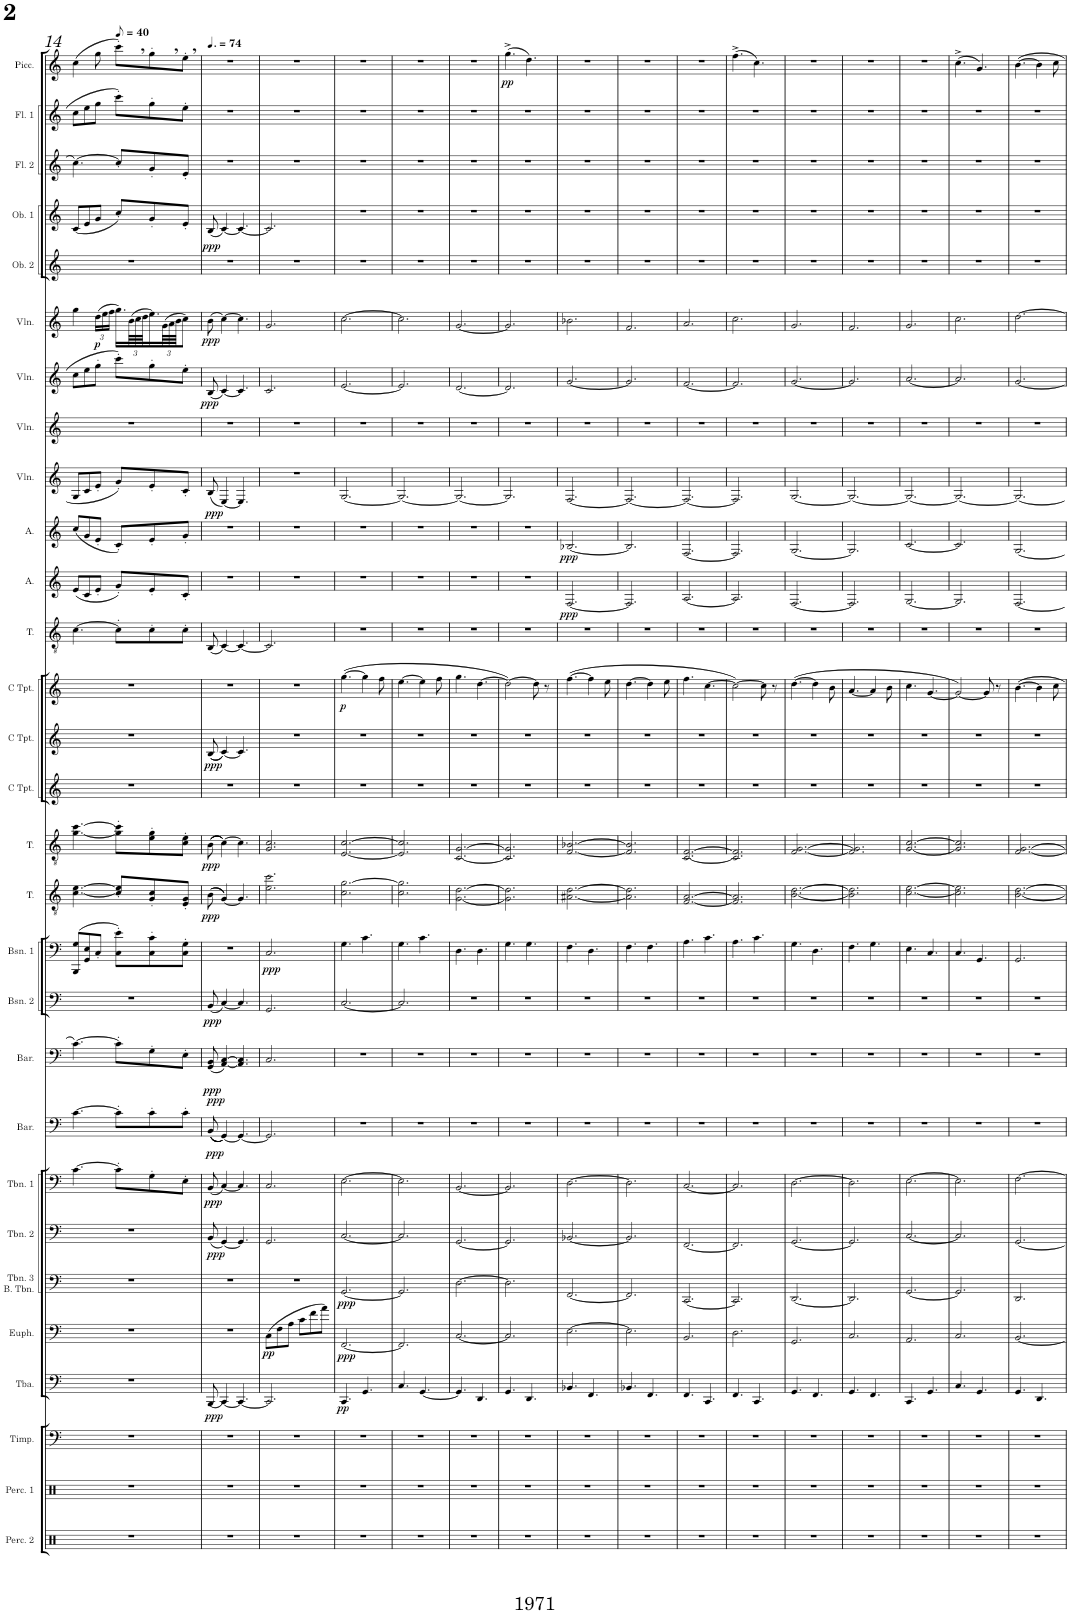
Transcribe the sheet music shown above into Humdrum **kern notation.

**kern	**kern	**kern	**kern	**dynam	**kern	**dynam	**kern	**dynam	**kern	**dynam	**kern	**dynam	**kern	**dynam	**kern	**dynam	**kern	**dynam	**kern	**dynam	**kern	**dynam	**kern	**dynam	**kern	**kern	**dynam	**kern	**dynam	**kern	**kern	**dynam	**kern	**dynam	**kern	**dynam	**kern	**kern	**dynam	**kern	**dynam	**kern	**kern	**dynam	**kern	**kern	**kern	**dynam
*part29	*part28	*part27	*part26	*part26	*part25	*part25	*part24	*part24	*part23	*part23	*part22	*part22	*part21	*part21	*part20	*part20	*part19	*part19	*part18	*part18	*part17	*part17	*part16	*part16	*part15	*part14	*part14	*part13	*part13	*part12	*part11	*part11	*part10	*part10	*part9	*part9	*part8	*part7	*part7	*part6	*part6	*part5	*part4	*part4	*part3	*part2	*part1	*part1
*staff29	*staff28	*staff27	*staff26	*staff26	*staff25	*staff25	*staff24	*staff24	*staff23	*staff23	*staff22	*staff22	*staff21	*staff21	*staff20	*staff20	*staff19	*staff19	*staff18	*staff18	*staff17	*staff17	*staff16	*staff16	*staff15	*staff14	*staff14	*staff13	*staff13	*staff12	*staff11	*staff11	*staff10	*staff10	*staff9	*staff9	*staff8	*staff7	*staff7	*staff6	*staff6	*staff5	*staff4	*staff4	*staff3	*staff2	*staff1	*staff1
*I"Percussion 2	*I"Percussion 1	*I"Timpani	*I"Tuba	*	*I"Euphonium	*	*I"Trombone 3 &amp; Bass Trombone	*	*I"Trombone 2	*	*I"Trombone 1	*	*I"Baritone	*	*I"Baritone	*	*I"Bassoon 2	*	*I"Bassoon 1	*	*I"Tenor	*	*I"Tenor	*	*I"C Trumpet	*I"C Trumpet	*	*I"C Trumpet	*	*I"Tenor	*I"Alto	*	*I"Alto	*	*I"Violin	*	*I"Violin	*I"Violin	*	*I"Violin	*	*I"Oboe 2	*I"Oboe 1	*	*I"Flute 2	*I"Flute 1	*I"Piccolo	*
*I'Perc. 2	*I'Perc. 1	*I'Timp.	*I'Tba.	*	*I'Euph.	*	*I'Tbn. 3 B. Tbn.	*	*I'Tbn. 2	*	*I'Tbn. 1	*	*I'Bar.	*	*I'Bar.	*	*I'Bsn. 2	*	*I'Bsn. 1	*	*I'T.	*	*I'T.	*	*I'C Tpt.	*I'C Tpt.	*	*I'C Tpt.	*	*I'T.	*I'A.	*	*I'A.	*	*I'Vln.	*	*I'Vln.	*I'Vln.	*	*I'Vln.	*	*I'Ob. 2	*I'Ob. 1	*	*I'Fl. 2	*I'Fl. 1	*I'Picc.	*
!!LO:PB:g=z
*clefX	*clefX	*clefF4	*clefF4	*	*clefF4	*	*clefF4	*	*clefF4	*	*clefF4	*	*clefF4	*	*clefF4	*	*clefF4	*	*clefF4	*	*clefGv2	*	*clefGv2	*	*clefG2	*clefG2	*	*clefG2	*	*clefGv2	*clefG2	*	*clefG2	*	*clefG2	*	*clefG2	*clefG2	*	*clefG2	*	*clefG2	*clefG2	*	*clefG2	*clefG2	*clefG2	*
*	*	*	*	*	*	*	*	*	*	*	*	*	*	*	*	*	*	*	*	*	*	*	*	*	*	*	*	*	*	*	*	*	*	*	*	*	*	*	*	*	*	*	*	*	*	*	*Trd-7c-12	*
*k[]	*k[]	*k[]	*k[]	*	*k[]	*	*k[]	*	*k[]	*	*k[]	*	*k[]	*	*k[]	*	*k[]	*	*k[]	*	*k[]	*	*k[]	*	*k[]	*k[]	*	*k[]	*	*k[]	*k[]	*	*k[]	*	*k[]	*	*k[]	*k[]	*	*k[]	*	*k[]	*k[]	*	*k[]	*k[]	*k[]	*
*M6/8	*M6/8	*M6/8	*M6/8	*	*M6/8	*	*M6/8	*	*M6/8	*	*M6/8	*	*M6/8	*	*M6/8	*	*M6/8	*	*M6/8	*	*M6/8	*	*M6/8	*	*M6/8	*M6/8	*	*M6/8	*	*M6/8	*M6/8	*	*M6/8	*	*M6/8	*	*M6/8	*M6/8	*	*M6/8	*	*M6/8	*M6/8	*	*M6/8	*M6/8	*M6/8	*
=14	=14	=14	=14	=14	=14	=14	=14	=14	=14	=14	=14	=14	=14	=14	=14	=14	=14	=14	=14	=14	=14	=14	=14	=14	=14	=14	=14	=14	=14	=14	=14	=14	=14	=14	=14	=14	=14	=14	=14	=14	=14	=14	=14	=14	=14	=14	=14	=14
2.r	2.r	2.r	2.r	.	2.r	.	2.r	.	2.r	.	[4.c\	.	[4.c\	.	[4.c\	.	2.r	.	(8BBB/ 8G/L	.	[4.c\ [4.e\	.	[4.g\ [4.cc\	.	2.r	2.r	.	2.r	.	[4.c\	(8e/L	.	(8cc/L	.	8G/L	.	2.r	8cc\L	.	4gg\	.	2.r	(8c/L	.	[4.cc\	8cc\L	(4cc\	.
.	.	.	.	.	.	.	.	.	.	.	.	.	.	.	.	.	.	.	8GG/ 8E/	.	.	.	.	.	.	.	.	.	.	.	8c/	.	8g/	.	8c/	.	.	8ee\	.	.	.	.	8e/	.	.	8ee\	.	.
*	*	*	*	*	*	*	*	*	*	*	*	*	*	*	*	*	*	*	*	*	*	*	*	*	*	*	*	*	*	*	*	*	*	*	*	*	*	*	*	*Xbrackettup	*	*	*	*	*	*	*	*
!	!	!	!	!	!	!	!	!	!	!	!	!	!	!	!	!	!	!	!	!	!	!	!	!	!	!	!	!	!	!	!	!	!	!	!	!	!	!	!	!	!LO:DY:b	!	!	!	!	!	!	!
.	.	.	.	.	.	.	.	.	.	.	.	.	.	.	.	.	.	.	8C'/J	.	.	.	.	.	.	.	.	.	.	.	8e'/J	.	8e'/J	.	8e'/J	.	.	8gg'\J	.	(24dd\LL	p	.	8g/J	.	.	8gg\J	8gg\	.
.	.	.	.	.	.	.	.	.	.	.	.	.	.	.	.	.	.	.	.	.	.	.	.	.	.	.	.	.	.	.	.	.	.	.	.	.	.	.	.	24ee\	.	.	.	.	.	.	.	.
.	.	.	.	.	.	.	.	.	.	.	.	.	.	.	.	.	.	.	.	.	.	.	.	.	.	.	.	.	.	.	.	.	.	.	.	.	.	.	.	24ff\JJ	.	.	.	.	.	.	.	.
*	*	*	*	*	*	*	*	*	*	*	*	*	*	*	*	*	*	*	*	*	*	*	*	*	*	*	*	*	*	*	*	*	*	*	*	*	*	*	*	*	*	*	*	*	*	*	*MM20	*
.	.	.	.	.	.	.	.	.	.	.	8c'\L]	.	8c'\L]	.	8c'\L]	.	.	.	8C\' 8e\'L)	.	8c/]' 8e/]'L	.	8g\]' 8cc\]'L	.	.	.	.	.	.	8c'\L]	8g'/L)	.	8c'/L)	.	8g'/L	.	.	8ccc'\L	.	16.gg\LL)	.	.	8cc'/L)	.	8cc'/L]	8ccc'\L	8ccc',\L)	.
.	.	.	.	.	.	.	.	.	.	.	.	.	.	.	.	.	.	.	.	.	.	.	.	.	.	.	.	.	.	.	.	.	.	.	.	.	.	.	.	(96b\LL	.	.	.	.	.	.	.	.
.	.	.	.	.	.	.	.	.	.	.	.	.	.	.	.	.	.	.	.	.	.	.	.	.	.	.	.	.	.	.	.	.	.	.	.	.	.	.	.	96cc\	.	.	.	.	.	.	.	.
.	.	.	.	.	.	.	.	.	.	.	.	.	.	.	.	.	.	.	.	.	.	.	.	.	.	.	.	.	.	.	.	.	.	.	.	.	.	.	.	96dd\JJ	.	.	.	.	.	.	.	.
.	.	.	.	.	.	.	.	.	.	.	8G'\	.	8c'\	.	8G'\	.	.	.	8C\' 8c\'	.	8G/' 8c/'	.	8e\' 8g\'	.	.	.	.	.	.	8c'\	8e'/	.	8e'/	.	8e'/	.	.	8gg'\	.	16.ee\)	.	.	8g'/	.	8g'/	8gg'\	8gg',\	.
.	.	.	.	.	.	.	.	.	.	.	.	.	.	.	.	.	.	.	.	.	.	.	.	.	.	.	.	.	.	.	.	.	.	.	.	.	.	.	.	(96g\LL	.	.	.	.	.	.	.	.
.	.	.	.	.	.	.	.	.	.	.	.	.	.	.	.	.	.	.	.	.	.	.	.	.	.	.	.	.	.	.	.	.	.	.	.	.	.	.	.	96a\	.	.	.	.	.	.	.	.
.	.	.	.	.	.	.	.	.	.	.	.	.	.	.	.	.	.	.	.	.	.	.	.	.	.	.	.	.	.	.	.	.	.	.	.	.	.	.	.	96b\JJJ	.	.	.	.	.	.	.	.
.	.	.	.	.	.	.	.	.	.	.	8E'\J	.	8c'\J	.	8E'\J	.	.	.	8C\' 8G\'J	.	8E/' 8G/'J	.	8c\' 8e\'J	.	.	.	.	.	.	8c'\J	8c'/J	.	8g'/J	.	8c'/J	.	.	8ee'\J	.	8cc\J)	.	.	8e'/J	.	8e'/J	8ee'\J	8ee',\J	.
=15	=15	=15	=15	=15	=15	=15	=15	=15	=15	=15	=15	=15	=15	=15	=15	=15	=15	=15	=15	=15	=15	=15	=15	=15	=15	=15	=15	=15	=15	=15	=15	=15	=15	=15	=15	=15	=15	=15	=15	=15	=15	=15	=15	=15	=15	=15	=15	=15
*	*	*	*	*	*	*	*	*	*	*	*	*	*	*	*	*	*	*	*	*	*	*	*	*	*	*	*	*	*	*	*	*	*	*	*	*	*	*	*	*	*	*	*	*	*	*	*MM111	*
!	!	!	!	!LO:DY:b	!	!	!	!	!	!LO:DY:b	!	!LO:DY:b	!	!LO:DY:b	!	!LO:DY:b	!	!LO:DY:b	!	!	!	!LO:DY:b	!	!LO:DY:b	!	!	!LO:DY:b	!	!	!	!	!	!	!	!	!LO:DY:b	!	!	!LO:DY:b	!	!LO:DY:b	!	!	!LO:DY:b	!	!	!	!
2.r	2.r	2.r	(8BBB/	ppp	2.r	.	2.r	.	(8BB/	ppp	(8BB/	ppp	(((8BB/	ppp	(8GG/ 8BB/	ppp	(8BB/	ppp	2.r	.	((8B\	ppp	(((8B\	ppp	2.r	((8B/	ppp	2.r	.	(8BB/	2.r	.	2.r	.	(8B/	ppp	2.r	(8B/	ppp	(8b\	ppp	2.r	(8B/	ppp	2.r	2.r	2.r	.
!	!	!	!	!	!	!	!	!	!	!	!	!	!	!LO:DY:a	!	!	!	!	!	!	!	!	!	!	!	!	!	!	!	!	!	!	!	!	!	!	!	!	!	!	!	!	!	!	!	!	!	!
.	.	.	[4CC/)	.	.	.	.	.	[4GG/)	.	[4C/)	.	[4GG/)))	ppp	[4AA/ [4C/)	.	[4C/)	.	.	.	[4G/))	.	[4c\)))	.	.	[4c/))	.	.	.	[4C/)	.	.	.	.	[4E/)	.	.	[4c/)	.	[4cc\)	.	.	[4c/)	.	.	.	.	.
.	.	.	4.CC/_	.	.	.	.	.	4.GG/]	.	4.C/]	.	4.GG/_	.	4.AA/] 4.C/]	.	4.C/]	.	.	.	4.G/]	.	4.c\]	.	.	4.c/]	.	.	.	4.C/_	.	.	.	.	4.E/]	.	.	4.c/]	.	4.cc\]	.	.	4.c/_	.	.	.	.	.
=16	=16	=16	=16	=16	=16	=16	=16	=16	=16	=16	=16	=16	=16	=16	=16	=16	=16	=16	=16	=16	=16	=16	=16	=16	=16	=16	=16	=16	=16	=16	=16	=16	=16	=16	=16	=16	=16	=16	=16	=16	=16	=16	=16	=16	=16	=16	=16	=16
!	!	!	!	!	!	!LO:DY:b	!	!	!	!	!	!	!	!	!	!	!	!	!	!LO:DY:b	!	!	!	!	!	!	!	!	!	!	!	!	!	!	!	!	!	!	!	!	!	!	!	!	!	!	!	!
2.r	2.r	2.r	2.CC/]	.	(8C\L	pp	2.r	.	2.GG/	.	2.C/	.	2.GG/]	.	2.C/	.	2.GG/	.	2.C/	ppp	2.e\ 2.cc\	.	2.G/ 2.c/	.	2.r	2.r	.	2.r	.	2.C/]	2.r	.	2.r	.	2.r	.	2.r	2.c/	.	2.g/	.	2.r	2.c/]	.	2.r	2.r	2.r	.
.	.	.	.	.	8F\	.	.	.	.	.	.	.	.	.	.	.	.	.	.	.	.	.	.	.	.	.	.	.	.	.	.	.	.	.	.	.	.	.	.	.	.	.	.	.	.	.	.	.
.	.	.	.	.	8A\J	.	.	.	.	.	.	.	.	.	.	.	.	.	.	.	.	.	.	.	.	.	.	.	.	.	.	.	.	.	.	.	.	.	.	.	.	.	.	.	.	.	.	.
.	.	.	.	.	8c\L	.	.	.	.	.	.	.	.	.	.	.	.	.	.	.	.	.	.	.	.	.	.	.	.	.	.	.	.	.	.	.	.	.	.	.	.	.	.	.	.	.	.	.
.	.	.	.	.	8f\	.	.	.	.	.	.	.	.	.	.	.	.	.	.	.	.	.	.	.	.	.	.	.	.	.	.	.	.	.	.	.	.	.	.	.	.	.	.	.	.	.	.	.
.	.	.	.	.	8a\J)	.	.	.	.	.	.	.	.	.	.	.	.	.	.	.	.	.	.	.	.	.	.	.	.	.	.	.	.	.	.	.	.	.	.	.	.	.	.	.	.	.	.	.
=17	=17	=17	=17	=17	=17	=17	=17	=17	=17	=17	=17	=17	=17	=17	=17	=17	=17	=17	=17	=17	=17	=17	=17	=17	=17	=17	=17	=17	=17	=17	=17	=17	=17	=17	=17	=17	=17	=17	=17	=17	=17	=17	=17	=17	=17	=17	=17	=17
!	!	!	!	!LO:DY:b	!	!LO:DY:b	!	!LO:DY:b	!	!	!	!	!	!	!	!	!	!	!	!	!	!	!	!	!	!	!	!	!LO:DY:b	!	!	!	!	!	!	!	!	!	!	!	!	!	!	!	!	!	!	!
2.r	2.r	2.r	4.CC/	pp	[2.FF/	ppp	[2.GG/	ppp	[2.C/	.	[2.E\	.	2.r	.	2.r	.	[2.C/	.	4.G\	.	2.c\ [2.g\	.	[2.E/ [2.c/	.	2.r	2.r	.	([4.gg\	p	2.r	2.r	.	2.r	.	[2.G/	.	2.r	[2.e/	.	[2.cc\	.	2.r	2.r	.	2.r	2.r	2.r	.
.	.	.	4.GG/	.	.	.	.	.	.	.	.	.	.	.	.	.	.	.	4.c\	.	.	.	.	.	.	.	.	4gg\]	.	.	.	.	.	.	.	.	.	.	.	.	.	.	.	.	.	.	.	.
.	.	.	.	.	.	.	.	.	.	.	.	.	.	.	.	.	.	.	.	.	.	.	.	.	.	.	.	8ff\	.	.	.	.	.	.	.	.	.	.	.	.	.	.	.	.	.	.	.	.
=18	=18	=18	=18	=18	=18	=18	=18	=18	=18	=18	=18	=18	=18	=18	=18	=18	=18	=18	=18	=18	=18	=18	=18	=18	=18	=18	=18	=18	=18	=18	=18	=18	=18	=18	=18	=18	=18	=18	=18	=18	=18	=18	=18	=18	=18	=18	=18	=18
2.r	2.r	2.r	4.C/	.	2.FF/]	.	2.GG/]	.	2.C/]	.	2.E\]	.	2.r	.	2.r	.	2.C/]	.	4.G\	.	2.c\ 2.g\]	.	2.E/] 2.c/]	.	2.r	2.r	.	[4.ee\	.	2.r	2.r	.	2.r	.	2.G/_	.	2.r	2.e/]	.	2.cc\]	.	2.r	2.r	.	2.r	2.r	2.r	.
.	.	.	[4.GG/	.	.	.	.	.	.	.	.	.	.	.	.	.	.	.	4.c\	.	.	.	.	.	.	.	.	4ee\]	.	.	.	.	.	.	.	.	.	.	.	.	.	.	.	.	.	.	.	.
.	.	.	.	.	.	.	.	.	.	.	.	.	.	.	.	.	.	.	.	.	.	.	.	.	.	.	.	8ff\	.	.	.	.	.	.	.	.	.	.	.	.	.	.	.	.	.	.	.	.
=19	=19	=19	=19	=19	=19	=19	=19	=19	=19	=19	=19	=19	=19	=19	=19	=19	=19	=19	=19	=19	=19	=19	=19	=19	=19	=19	=19	=19	=19	=19	=19	=19	=19	=19	=19	=19	=19	=19	=19	=19	=19	=19	=19	=19	=19	=19	=19	=19
2.r	2.r	2.r	4.GG/]	.	[2.C/	.	[2.D\	.	[2.GG/	.	[2.BB/	.	2.r	.	2.r	.	2.r	.	4.D\	.	[2.G\ [2.d\	.	[2.C/ [2.G/	.	2.r	2.r	.	4.gg\	.	2.r	2.r	.	2.r	.	2.G/_	.	2.r	[2.d/	.	[2.g/	.	2.r	2.r	.	2.r	2.r	2.r	.
.	.	.	4.DD/	.	.	.	.	.	.	.	.	.	.	.	.	.	.	.	4.D\	.	.	.	.	.	.	.	.	[4.dd\	.	.	.	.	.	.	.	.	.	.	.	.	.	.	.	.	.	.	.	.
=20	=20	=20	=20	=20	=20	=20	=20	=20	=20	=20	=20	=20	=20	=20	=20	=20	=20	=20	=20	=20	=20	=20	=20	=20	=20	=20	=20	=20	=20	=20	=20	=20	=20	=20	=20	=20	=20	=20	=20	=20	=20	=20	=20	=20	=20	=20	=20	=20
!	!	!	!	!	!	!	!	!	!	!	!	!	!	!	!	!	!	!	!	!	!	!	!	!	!	!	!	!	!	!	!	!	!	!	!	!	!	!	!	!	!	!	!	!	!	!	!	!LO:DY:b
2.r	2.r	2.r	4.GG/	.	2.C/]	.	2.D\]	.	2.GG/]	.	2.BB/]	.	2.r	.	2.r	.	2.r	.	4.G\	.	2.G\] 2.d\]	.	2.C/] 2.G/]	.	2.r	2.r	.	2dd\_)	.	2.r	2.r	.	2.r	.	2.G/]	.	2.r	2.d/]	.	2.g/]	.	2.r	2.r	.	2.r	2.r	(4.gg^\	pp
.	.	.	4.DD/	.	.	.	.	.	.	.	.	.	.	.	.	.	.	.	4.G\	.	.	.	.	.	.	.	.	.	.	.	.	.	.	.	.	.	.	.	.	.	.	.	.	.	.	.	4.dd\)	.
.	.	.	.	.	.	.	.	.	.	.	.	.	.	.	.	.	.	.	.	.	.	.	.	.	.	.	.	8dd\]	.	.	.	.	.	.	.	.	.	.	.	.	.	.	.	.	.	.	.	.
.	.	.	.	.	.	.	.	.	.	.	.	.	.	.	.	.	.	.	.	.	.	.	.	.	.	.	.	8r	.	.	.	.	.	.	.	.	.	.	.	.	.	.	.	.	.	.	.	.
=21	=21	=21	=21	=21	=21	=21	=21	=21	=21	=21	=21	=21	=21	=21	=21	=21	=21	=21	=21	=21	=21	=21	=21	=21	=21	=21	=21	=21	=21	=21	=21	=21	=21	=21	=21	=21	=21	=21	=21	=21	=21	=21	=21	=21	=21	=21	=21	=21
!	!	!	!	!	!	!	!	!	!	!	!	!	!	!	!	!	!	!	!	!	!	!	!	!	!	!	!	!	!	!	!	!LO:DY:b	!	!LO:DY:b	!	!	!	!	!	!	!	!	!	!	!	!	!	!
2.r	2.r	2.r	4.BB-X/	.	[2.E\	.	[2.FF/	.	[2.BB-X/	.	[2.D\	.	2.r	.	2.r	.	2.r	.	4.F\	.	[2.A#X\ [2.d\	.	[2.F/ [2.B-X/	.	2.r	2.r	.	([4.ff\	.	2.r	[2.F/	ppp	[2.B-X/	ppp	[2.F/	.	2.r	[2.g/	.	2.b-X\	.	2.r	2.r	.	2.r	2.r	2.r	.
.	.	.	4.FF/	.	.	.	.	.	.	.	.	.	.	.	.	.	.	.	4.D\	.	.	.	.	.	.	.	.	4ff\]	.	.	.	.	.	.	.	.	.	.	.	.	.	.	.	.	.	.	.	.
.	.	.	.	.	.	.	.	.	.	.	.	.	.	.	.	.	.	.	.	.	.	.	.	.	.	.	.	8ee\	.	.	.	.	.	.	.	.	.	.	.	.	.	.	.	.	.	.	.	.
=22	=22	=22	=22	=22	=22	=22	=22	=22	=22	=22	=22	=22	=22	=22	=22	=22	=22	=22	=22	=22	=22	=22	=22	=22	=22	=22	=22	=22	=22	=22	=22	=22	=22	=22	=22	=22	=22	=22	=22	=22	=22	=22	=22	=22	=22	=22	=22	=22
2.r	2.r	2.r	4.BB-X/	.	2.E\]	.	2.FF/]	.	2.BB-/]	.	2.D\]	.	2.r	.	2.r	.	2.r	.	4.F\	.	2.A#\] 2.d\]	.	2.F/] 2.B-/]	.	2.r	2.r	.	[4.dd\	.	2.r	2.F/]	.	2.B-/]	.	2.F/_	.	2.r	2.g/]	.	2.f/	.	2.r	2.r	.	2.r	2.r	2.r	.
.	.	.	4.FF/	.	.	.	.	.	.	.	.	.	.	.	.	.	.	.	4.F\	.	.	.	.	.	.	.	.	4dd\]	.	.	.	.	.	.	.	.	.	.	.	.	.	.	.	.	.	.	.	.
.	.	.	.	.	.	.	.	.	.	.	.	.	.	.	.	.	.	.	.	.	.	.	.	.	.	.	.	8ee\	.	.	.	.	.	.	.	.	.	.	.	.	.	.	.	.	.	.	.	.
=23	=23	=23	=23	=23	=23	=23	=23	=23	=23	=23	=23	=23	=23	=23	=23	=23	=23	=23	=23	=23	=23	=23	=23	=23	=23	=23	=23	=23	=23	=23	=23	=23	=23	=23	=23	=23	=23	=23	=23	=23	=23	=23	=23	=23	=23	=23	=23	=23
2.r	2.r	2.r	4.FF/	.	2.BB/	.	[2.CC/	.	[2.FF/	.	[2.C/	.	2.r	.	2.r	.	2.r	.	4.A\	.	[2.F/ [2.A/	.	[2.C/ [2.F/	.	2.r	2.r	.	4.ff\	.	2.r	[2.A/	.	[2.F/	.	2.F/_	.	2.r	[2.f/	.	2.a/	.	2.r	2.r	.	2.r	2.r	2.r	.
.	.	.	4.CC/	.	.	.	.	.	.	.	.	.	.	.	.	.	.	.	4.c\	.	.	.	.	.	.	.	.	[4.cc\	.	.	.	.	.	.	.	.	.	.	.	.	.	.	.	.	.	.	.	.
=24	=24	=24	=24	=24	=24	=24	=24	=24	=24	=24	=24	=24	=24	=24	=24	=24	=24	=24	=24	=24	=24	=24	=24	=24	=24	=24	=24	=24	=24	=24	=24	=24	=24	=24	=24	=24	=24	=24	=24	=24	=24	=24	=24	=24	=24	=24	=24	=24
2.r	2.r	2.r	4.FF/	.	2.D\	.	2.CC/]	.	2.FF/]	.	2.C/]	.	2.r	.	2.r	.	2.r	.	4.A\	.	2.F/] 2.A/]	.	2.C/] 2.F/]	.	2.r	2.r	.	2cc\_)	.	2.r	2.A/]	.	2.F/]	.	2.F/]	.	2.r	2.f/]	.	2.cc\	.	2.r	2.r	.	2.r	2.r	(4.ff^\	.
.	.	.	4.CC/	.	.	.	.	.	.	.	.	.	.	.	.	.	.	.	4.c\	.	.	.	.	.	.	.	.	.	.	.	.	.	.	.	.	.	.	.	.	.	.	.	.	.	.	.	4.cc\)	.
.	.	.	.	.	.	.	.	.	.	.	.	.	.	.	.	.	.	.	.	.	.	.	.	.	.	.	.	8cc\]	.	.	.	.	.	.	.	.	.	.	.	.	.	.	.	.	.	.	.	.
.	.	.	.	.	.	.	.	.	.	.	.	.	.	.	.	.	.	.	.	.	.	.	.	.	.	.	.	8r	.	.	.	.	.	.	.	.	.	.	.	.	.	.	.	.	.	.	.	.
=25	=25	=25	=25	=25	=25	=25	=25	=25	=25	=25	=25	=25	=25	=25	=25	=25	=25	=25	=25	=25	=25	=25	=25	=25	=25	=25	=25	=25	=25	=25	=25	=25	=25	=25	=25	=25	=25	=25	=25	=25	=25	=25	=25	=25	=25	=25	=25	=25
2.r	2.r	2.r	4.GG/	.	2.GG/	.	[2.DD/	.	[2.GG/	.	[2.D\	.	2.r	.	2.r	.	2.r	.	4.G\	.	[2.B\ [2.d\	.	[2.F/ [2.G/	.	2.r	2.r	.	([4.dd\	.	2.r	[2.F/	.	[2.G/	.	[2.G/	.	2.r	[2.g/	.	2.g/	.	2.r	2.r	.	2.r	2.r	2.r	.
.	.	.	4.FF/	.	.	.	.	.	.	.	.	.	.	.	.	.	.	.	4.D\	.	.	.	.	.	.	.	.	4dd\]	.	.	.	.	.	.	.	.	.	.	.	.	.	.	.	.	.	.	.	.
.	.	.	.	.	.	.	.	.	.	.	.	.	.	.	.	.	.	.	.	.	.	.	.	.	.	.	.	8b\	.	.	.	.	.	.	.	.	.	.	.	.	.	.	.	.	.	.	.	.
=26	=26	=26	=26	=26	=26	=26	=26	=26	=26	=26	=26	=26	=26	=26	=26	=26	=26	=26	=26	=26	=26	=26	=26	=26	=26	=26	=26	=26	=26	=26	=26	=26	=26	=26	=26	=26	=26	=26	=26	=26	=26	=26	=26	=26	=26	=26	=26	=26
2.r	2.r	2.r	4.GG/	.	2.C/	.	2.DD/]	.	2.GG/]	.	2.D\]	.	2.r	.	2.r	.	2.r	.	4.F\	.	2.B\] 2.d\]	.	2.F/] 2.G/]	.	2.r	2.r	.	[4.a/	.	2.r	2.F/]	.	2.G/]	.	2.G/_	.	2.r	2.g/]	.	2.f/	.	2.r	2.r	.	2.r	2.r	2.r	.
.	.	.	4.FF/	.	.	.	.	.	.	.	.	.	.	.	.	.	.	.	4.G\	.	.	.	.	.	.	.	.	4a/]	.	.	.	.	.	.	.	.	.	.	.	.	.	.	.	.	.	.	.	.
.	.	.	.	.	.	.	.	.	.	.	.	.	.	.	.	.	.	.	.	.	.	.	.	.	.	.	.	8b\	.	.	.	.	.	.	.	.	.	.	.	.	.	.	.	.	.	.	.	.
=27	=27	=27	=27	=27	=27	=27	=27	=27	=27	=27	=27	=27	=27	=27	=27	=27	=27	=27	=27	=27	=27	=27	=27	=27	=27	=27	=27	=27	=27	=27	=27	=27	=27	=27	=27	=27	=27	=27	=27	=27	=27	=27	=27	=27	=27	=27	=27	=27
2.r	2.r	2.r	4.CC/	.	2.AA/	.	[2.GG/	.	[2.C/	.	[2.E\	.	2.r	.	2.r	.	2.r	.	4.E\	.	[2.c\ [2.e\	.	[2.G/ [2.c/	.	2.r	2.r	.	4.cc\	.	2.r	[2.G/	.	[2.c/	.	2.G/_	.	2.r	[2.a/	.	2.g/	.	2.r	2.r	.	2.r	2.r	2.r	.
.	.	.	4.GG/	.	.	.	.	.	.	.	.	.	.	.	.	.	.	.	4.C/	.	.	.	.	.	.	.	.	[4.g/	.	.	.	.	.	.	.	.	.	.	.	.	.	.	.	.	.	.	.	.
=28	=28	=28	=28	=28	=28	=28	=28	=28	=28	=28	=28	=28	=28	=28	=28	=28	=28	=28	=28	=28	=28	=28	=28	=28	=28	=28	=28	=28	=28	=28	=28	=28	=28	=28	=28	=28	=28	=28	=28	=28	=28	=28	=28	=28	=28	=28	=28	=28
2.r	2.r	2.r	4.C/	.	2.C/	.	2.GG/]	.	2.C/]	.	2.E\]	.	2.r	.	2.r	.	2.r	.	4.C/	.	2.c\] 2.e\]	.	2.G/] 2.c/]	.	2.r	2.r	.	2g/_)	.	2.r	2.G/]	.	2.c/]	.	2.G/_	.	2.r	2.a/]	.	2.cc\	.	2.r	2.r	.	2.r	2.r	(4.cc^\	.
.	.	.	4.GG/	.	.	.	.	.	.	.	.	.	.	.	.	.	.	.	4.GG/	.	.	.	.	.	.	.	.	.	.	.	.	.	.	.	.	.	.	.	.	.	.	.	.	.	.	.	4.g/)	.
.	.	.	.	.	.	.	.	.	.	.	.	.	.	.	.	.	.	.	.	.	.	.	.	.	.	.	.	8g/]	.	.	.	.	.	.	.	.	.	.	.	.	.	.	.	.	.	.	.	.
.	.	.	.	.	.	.	.	.	.	.	.	.	.	.	.	.	.	.	.	.	.	.	.	.	.	.	.	8r	.	.	.	.	.	.	.	.	.	.	.	.	.	.	.	.	.	.	.	.
=29	=29	=29	=29	=29	=29	=29	=29	=29	=29	=29	=29	=29	=29	=29	=29	=29	=29	=29	=29	=29	=29	=29	=29	=29	=29	=29	=29	=29	=29	=29	=29	=29	=29	=29	=29	=29	=29	=29	=29	=29	=29	=29	=29	=29	=29	=29	=29	=29
2.r	2.r	2.r	4.GG/	.	[2.BB/	.	2.DD/	.	[2.GG/	.	[2.F\	.	2.r	.	2.r	.	2.r	.	2.GG/	.	[2.B\ [2.d\	.	[2.F/ [2.G/	.	2.r	2.r	.	[4.b\	.	2.r	[2.F/	.	[2.G/	.	2.G/_	.	2.r	[2.g/	.	[2.dd\	.	2.r	2.r	.	2.r	2.r	[4.b\	.
.	.	.	4.DD/	.	.	.	.	.	.	.	.	.	.	.	.	.	.	.	.	.	.	.	.	.	.	.	.	4b\]	.	.	.	.	.	.	.	.	.	.	.	.	.	.	.	.	.	.	4b\]	.
.	.	.	.	.	.	.	.	.	.	.	.	.	.	.	.	.	.	.	.	.	.	.	.	.	.	.	.	8cc\	.	.	.	.	.	.	.	.	.	.	.	.	.	.	.	.	.	.	8cc\	.
=	=	=	=	=	=	=	=	=	=	=	=	=	=	=	=	=	=	=	=	=	=	=	=	=	=	=	=	=	=	=	=	=	=	=	=	=	=	=	=	=	=	=	=	=	=	=	=	=
*-	*-	*-	*-	*-	*-	*-	*-	*-	*-	*-	*-	*-	*-	*-	*-	*-	*-	*-	*-	*-	*-	*-	*-	*-	*-	*-	*-	*-	*-	*-	*-	*-	*-	*-	*-	*-	*-	*-	*-	*-	*-	*-	*-	*-	*-	*-	*-	*-
